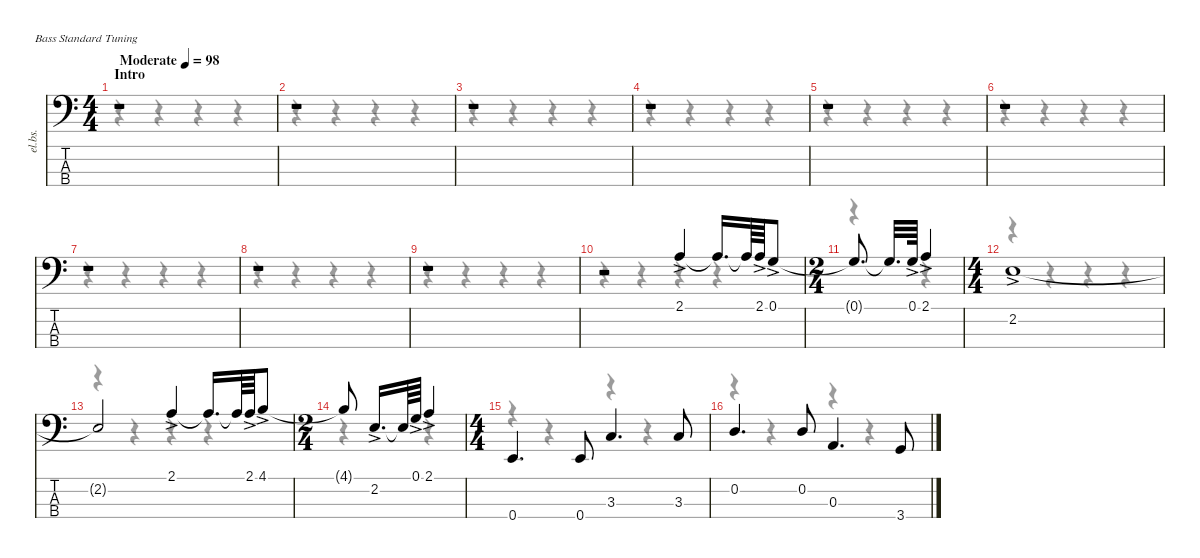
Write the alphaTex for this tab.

\defaultSystemsLayout 4
\hideDynamics
\bracketExtendMode nobrackets
\otherSystemsTrackNameOrientation horizontal
\track ("Cliff Burton" "el.bs.") {instrument electricbassfinger}
\staff {score tabs}
\tuning (G2 D2 A1 E1)
\voice
\ts (4 4)
\beaming (8 2 2 2 2)
\section ("" "Intro")
\tempo (98 "Moderate")
\clef f4
\ks c
r.1{dy pp instrument electricbassfinger beam Up} |
r.1{beam Up} |
r.1{beam Up} |
r.1{beam Up} |
r.1{beam Up} |
r.1{beam Up} |
r.1{beam Up} |
r.1{beam Up} |
r.1{beam Up} |
r.2{beam Up} 2.1{ac}.4{beam Up} 2.1{t}.16{d dy f beam Up} 2.1{t}.64{beam Up} 2.1{ac}.64{dy pp beam Up} 0.1{ac}.8{beam Up} |
\ts (2 4)
\beaming (8 1 1 1 1)
0.1{t}.8{d dy f beam Up} 0.1{t}.32{d beam Up} 0.1{ac}.64{dy pp beam Up} 2.1{ac}.4{beam Up} |
\ts (4 4)
\beaming (8 2 2 2 2)
2.2{ac}.1{beam Up} |
2.2{t}.2{dy f beam Up} 2.1{ac}.4{dy pp beam Up} 2.1{t}.16{d dy f beam Up} 2.1{t}.64{beam Up} 2.1{ac}.64{dy pp beam Up} 4.1{ac}.8{beam Up} |
\ts (2 4)
\beaming (8 1 1 1 1)
4.1{t}.8{dy f beam Up} 2.2{ac}.16{d dy pp beam Up} 2.2{t}.64{dy f beam Up} 0.1{ac}.64{dy pp beam Up} 2.1{ac}.4{beam Up} |
\ts (4 4)
\beaming (8 2 2 2 2)
0.4.4{d dy f beam Up} 0.4.8{beam Up} 3.3.4{d beam Up} 3.3.8{beam Up} |
0.2.4{d beam Up} 0.2.8{beam Up} 0.3.4{d beam Up} 3.4.8{beam Up}
\voice
\clef f4
\ottava regular
\simile none
\ks c
r.4{dy mf beam Down} r.4{beam Down} r.4{beam Down} r.4{beam Down} |
r.4{beam Down} r.4{beam Down} r.4{beam Down} r.4{beam Down} |
r.4{beam Down} r.4{beam Down} r.4{beam Down} r.4{beam Down} |
r.4{beam Down} r.4{beam Down} r.4{beam Down} r.4{beam Down} |
r.4{beam Down} r.4{beam Down} r.4{beam Down} r.4{beam Down} |
r.4{beam Down} r.4{beam Down} r.4{beam Down} r.4{beam Down} |
r.4{beam Down} r.4{beam Down} r.4{beam Down} r.4{beam Down} |
r.4{beam Down} r.4{beam Down} r.4{beam Down} r.4{beam Down} |
r.4{beam Down} r.4{beam Down} r.4{beam Down} r.4{beam Down} |
r.4{beam Down} r.4{beam Down} r.4{beam Down} r.4{beam Down} |
r.4{beam Down} r.4{beam Down} |
r.4{beam Down} r.4{beam Down} r.4{beam Down} r.4{beam Down} |
r.4{beam Down} r.4{beam Down} r.4{beam Down} r.4{beam Down} |
r.4{beam Down} r.4{beam Down} |
r.4{beam Down} r.4{beam Down} r.4{beam Down} r.4{beam Down} |
r.4{beam Down} r.4{beam Down} r.4{beam Down} r.4{beam Down}
